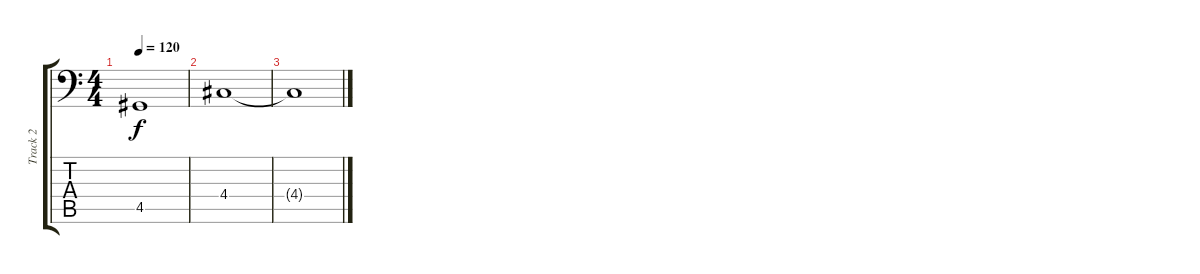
\track ("Track 2" "Track 2") {instrument electricbassfinger}
\staff {score tabs}
\tuning (C3 G2 D2 A1 E1 B0) {hide}
\ts (4 4)
\tempo 120
\clef f4
\ks c
4.5.1{dy f} |
4.4.1 |
4.4{t}.1
